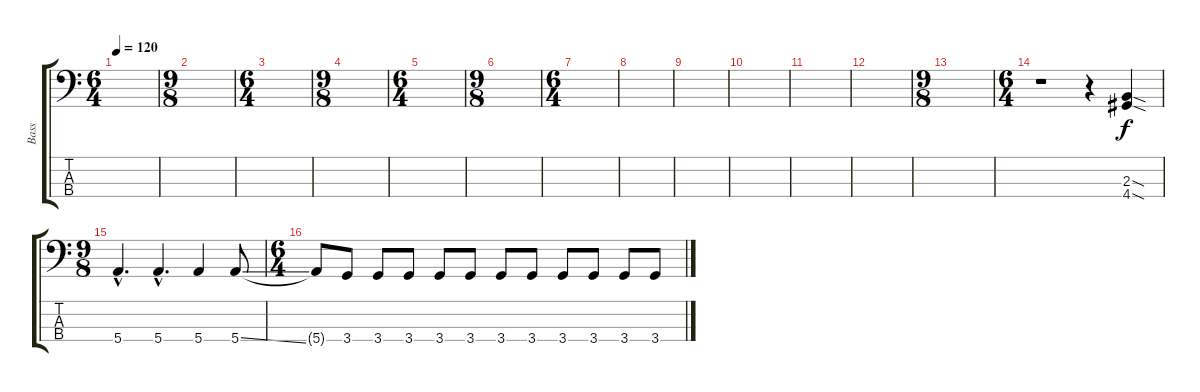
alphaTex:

\track ("Bass" "Bass") {instrument electricbassfinger}
\staff {score tabs}
\tuning (G2 D2 A1 E1) {hide}
\ts (6 4)
\tempo 120
\clef f4
\ks c
|
\ts (9 8)
|
\ts (6 4)
|
\ts (9 8)
|
\ts (6 4)
|
\ts (9 8)
|
\ts (6 4)
|
|
|
|
|
|
\ts (9 8)
|
\ts (6 4)
r.1 r.4 (2.3{sod} 4.4{sod}).4 |
\ts (9 8)
5.4{hac}.4{d} 5.4{hac}.4{d} 5.4.4 5.4{ss}.8 |
\ts (6 4)
5.4{t}.8 3.4.8 3.4.8 3.4.8 3.4.8 3.4.8 3.4.8 3.4.8 3.4.8 3.4.8 3.4.8 3.4.8
